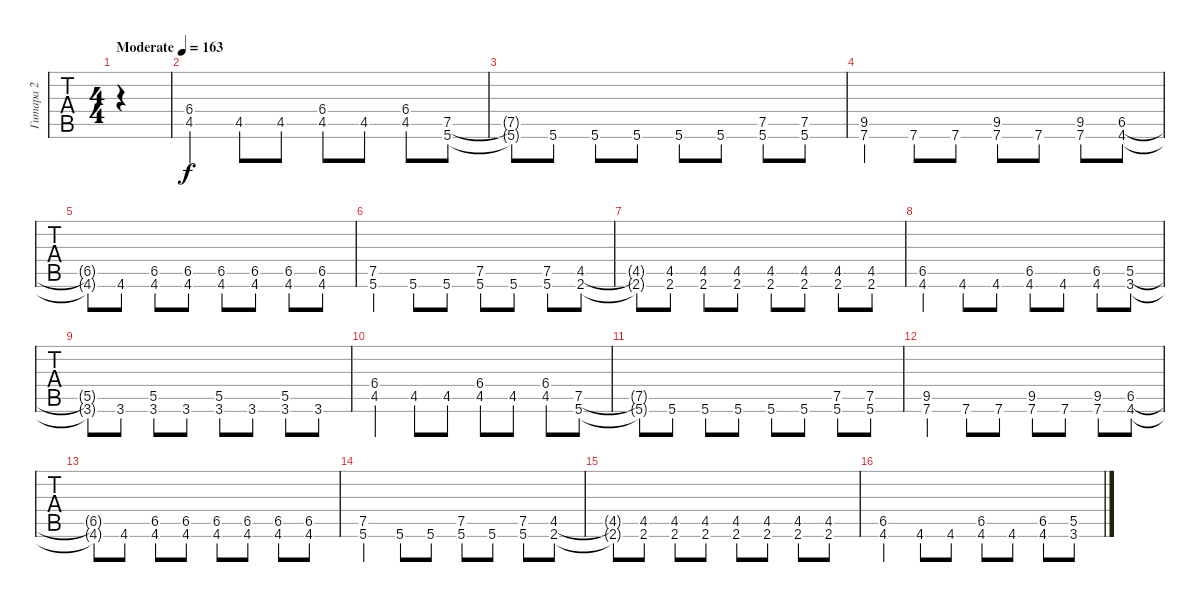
\track ("Гитара 2" "Гитара 2") {instrument distortionguitar}
\staff {tabs}
\tuning (E4 B3 G3 D3 A2 E2) {hide}
\ts (4 4)
\tempo (163 "Moderate")
\clef g2
\ks c
|
(6.4 4.5).4 4.5.8 4.5.8 (6.4 4.5).8 4.5.8 (6.4 4.5).8 (7.5 5.6).8 |
(7.5{t} 5.6{t}).8 5.6.8 5.6.8 5.6.8 5.6.8 5.6.8 (7.5 5.6).8 (7.5 5.6).8 |
(9.5 7.6).4 7.6.8 7.6.8 (9.5 7.6).8 7.6.8 (9.5 7.6).8 (6.5 4.6).8 |
(6.5{t} 4.6{t}).8 4.6.8 (6.5 4.6).8 (6.5 4.6).8 (6.5 4.6).8 (6.5 4.6).8 (6.5 4.6).8 (6.5 4.6).8 |
(7.5 5.6).4 5.6.8 5.6.8 (7.5 5.6).8 5.6.8 (7.5 5.6).8 (4.5 2.6).8 |
(4.5{t} 2.6{t}).8 (4.5 2.6).8 (4.5 2.6).8 (4.5 2.6).8 (4.5 2.6).8 (4.5 2.6).8 (4.5 2.6).8 (4.5 2.6).8 |
(6.5 4.6).4 4.6.8 4.6.8 (6.5 4.6).8 4.6.8 (6.5 4.6).8 (5.5 3.6).8 |
(5.5{t} 3.6{t}).8 3.6.8 (5.5 3.6).8 3.6.8 (5.5 3.6).8 3.6.8 (5.5 3.6).8 3.6.8 |
(6.4 4.5).4 4.5.8 4.5.8 (6.4 4.5).8 4.5.8 (6.4 4.5).8 (7.5 5.6).8 |
(7.5{t} 5.6{t}).8 5.6.8 5.6.8 5.6.8 5.6.8 5.6.8 (7.5 5.6).8 (7.5 5.6).8 |
(9.5 7.6).4 7.6.8 7.6.8 (9.5 7.6).8 7.6.8 (9.5 7.6).8 (6.5 4.6).8 |
(6.5{t} 4.6{t}).8 4.6.8 (6.5 4.6).8 (6.5 4.6).8 (6.5 4.6).8 (6.5 4.6).8 (6.5 4.6).8 (6.5 4.6).8 |
(7.5 5.6).4 5.6.8 5.6.8 (7.5 5.6).8 5.6.8 (7.5 5.6).8 (4.5 2.6).8 |
(4.5{t} 2.6{t}).8 (4.5 2.6).8 (4.5 2.6).8 (4.5 2.6).8 (4.5 2.6).8 (4.5 2.6).8 (4.5 2.6).8 (4.5 2.6).8 |
(6.5 4.6).4 4.6.8 4.6.8 (6.5 4.6).8 4.6.8 (6.5 4.6).8 (5.5 3.6).8
